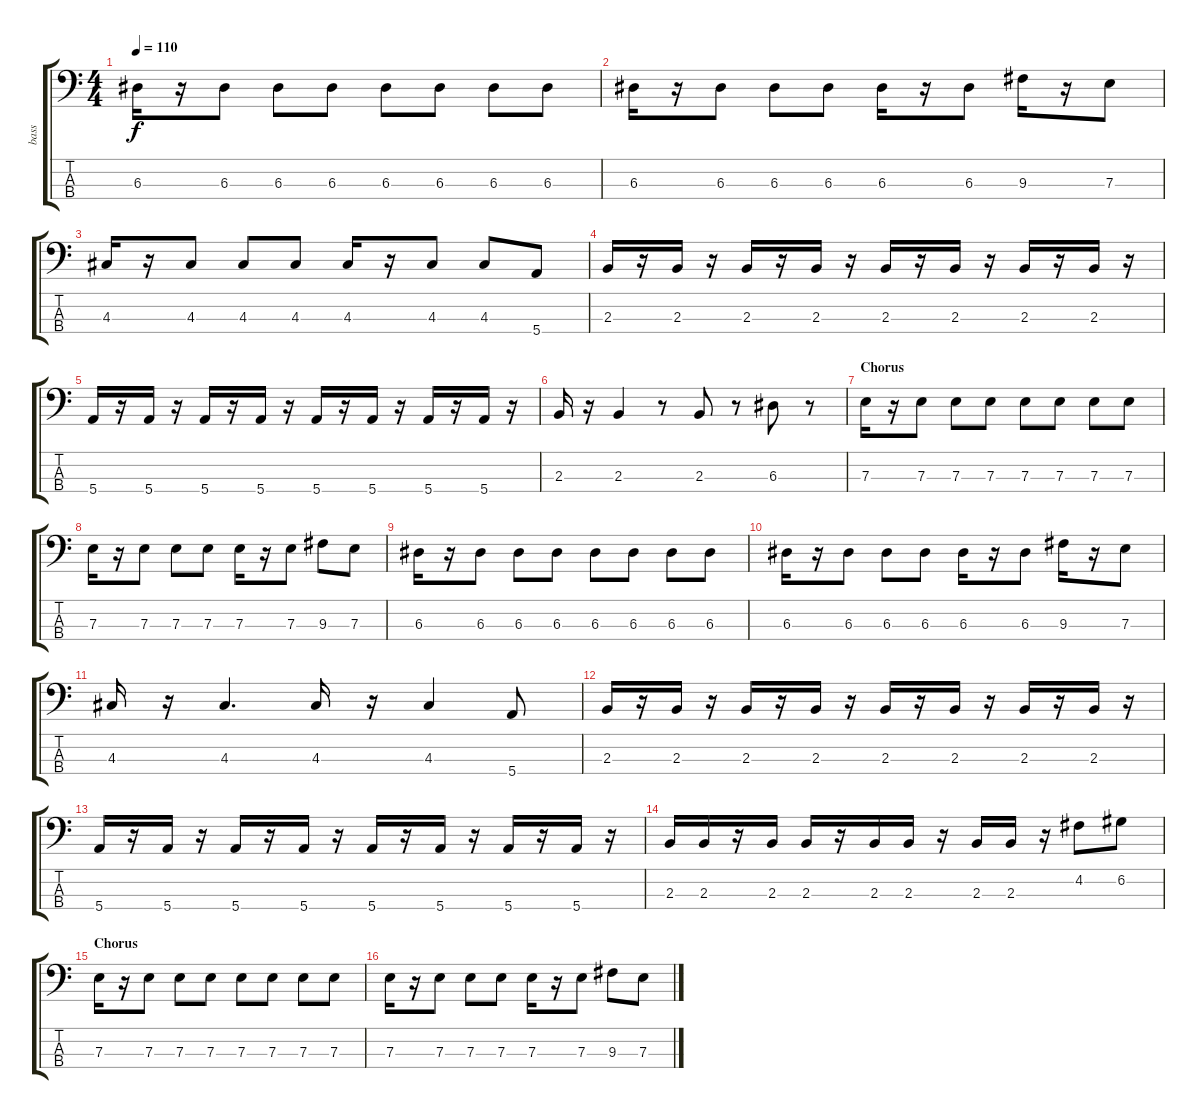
\track ("bass" "bass") {instrument electricbassfinger}
\staff {score tabs}
\tuning (G2 D2 A1 E1) {hide}
\ts (4 4)
\tempo 110
\clef f4
\ks c
6.3.16{dy f} r.16 6.3.8 6.3.8 6.3.8 6.3.8 6.3.8 6.3.8 6.3.8 |
6.3.16 r.16 6.3.8 6.3.8 6.3.8 6.3.16 r.16 6.3.8 9.3.16 r.16 7.3.8 |
4.3.16 r.16 4.3.8 4.3.8 4.3.8 4.3.16 r.16 4.3.8 4.3.8 5.4.8 |
2.3.16 r.16 2.3.16 r.16 2.3.16 r.16 2.3.16 r.16 2.3.16 r.16 2.3.16 r.16 2.3.16 r.16 2.3.16 r.16 |
5.4.16 r.16 5.4.16 r.16 5.4.16 r.16 5.4.16 r.16 5.4.16 r.16 5.4.16 r.16 5.4.16 r.16 5.4.16 r.16 |
2.3.16 r.16 2.3.4 r.8 2.3.8 r.8 6.3.8 r.8 |
\section ("" "Chorus")
7.3.16 r.16 7.3.8 7.3.8 7.3.8 7.3.8 7.3.8 7.3.8 7.3.8 |
7.3.16 r.16 7.3.8 7.3.8 7.3.8 7.3.16 r.16 7.3.8 9.3.8 7.3.8 |
6.3.16 r.16 6.3.8 6.3.8 6.3.8 6.3.8 6.3.8 6.3.8 6.3.8 |
6.3.16 r.16 6.3.8 6.3.8 6.3.8 6.3.16 r.16 6.3.8 9.3.16 r.16 7.3.8 |
4.3.16 r.16 4.3.4{d} 4.3.16 r.16 4.3.4 5.4.8 |
2.3.16 r.16 2.3.16 r.16 2.3.16 r.16 2.3.16 r.16 2.3.16 r.16 2.3.16 r.16 2.3.16 r.16 2.3.16 r.16 |
5.4.16 r.16 5.4.16 r.16 5.4.16 r.16 5.4.16 r.16 5.4.16 r.16 5.4.16 r.16 5.4.16 r.16 5.4.16 r.16 |
2.3.16 2.3.16 r.16 2.3.16 2.3.16 r.16 2.3.16 2.3.16 r.16 2.3.16 2.3.16 r.16 4.2.8 6.2.8 |
\section ("" "Chorus")
7.3.16 r.16 7.3.8 7.3.8 7.3.8 7.3.8 7.3.8 7.3.8 7.3.8 |
7.3.16 r.16 7.3.8 7.3.8 7.3.8 7.3.16 r.16 7.3.8 9.3.8 7.3.8
